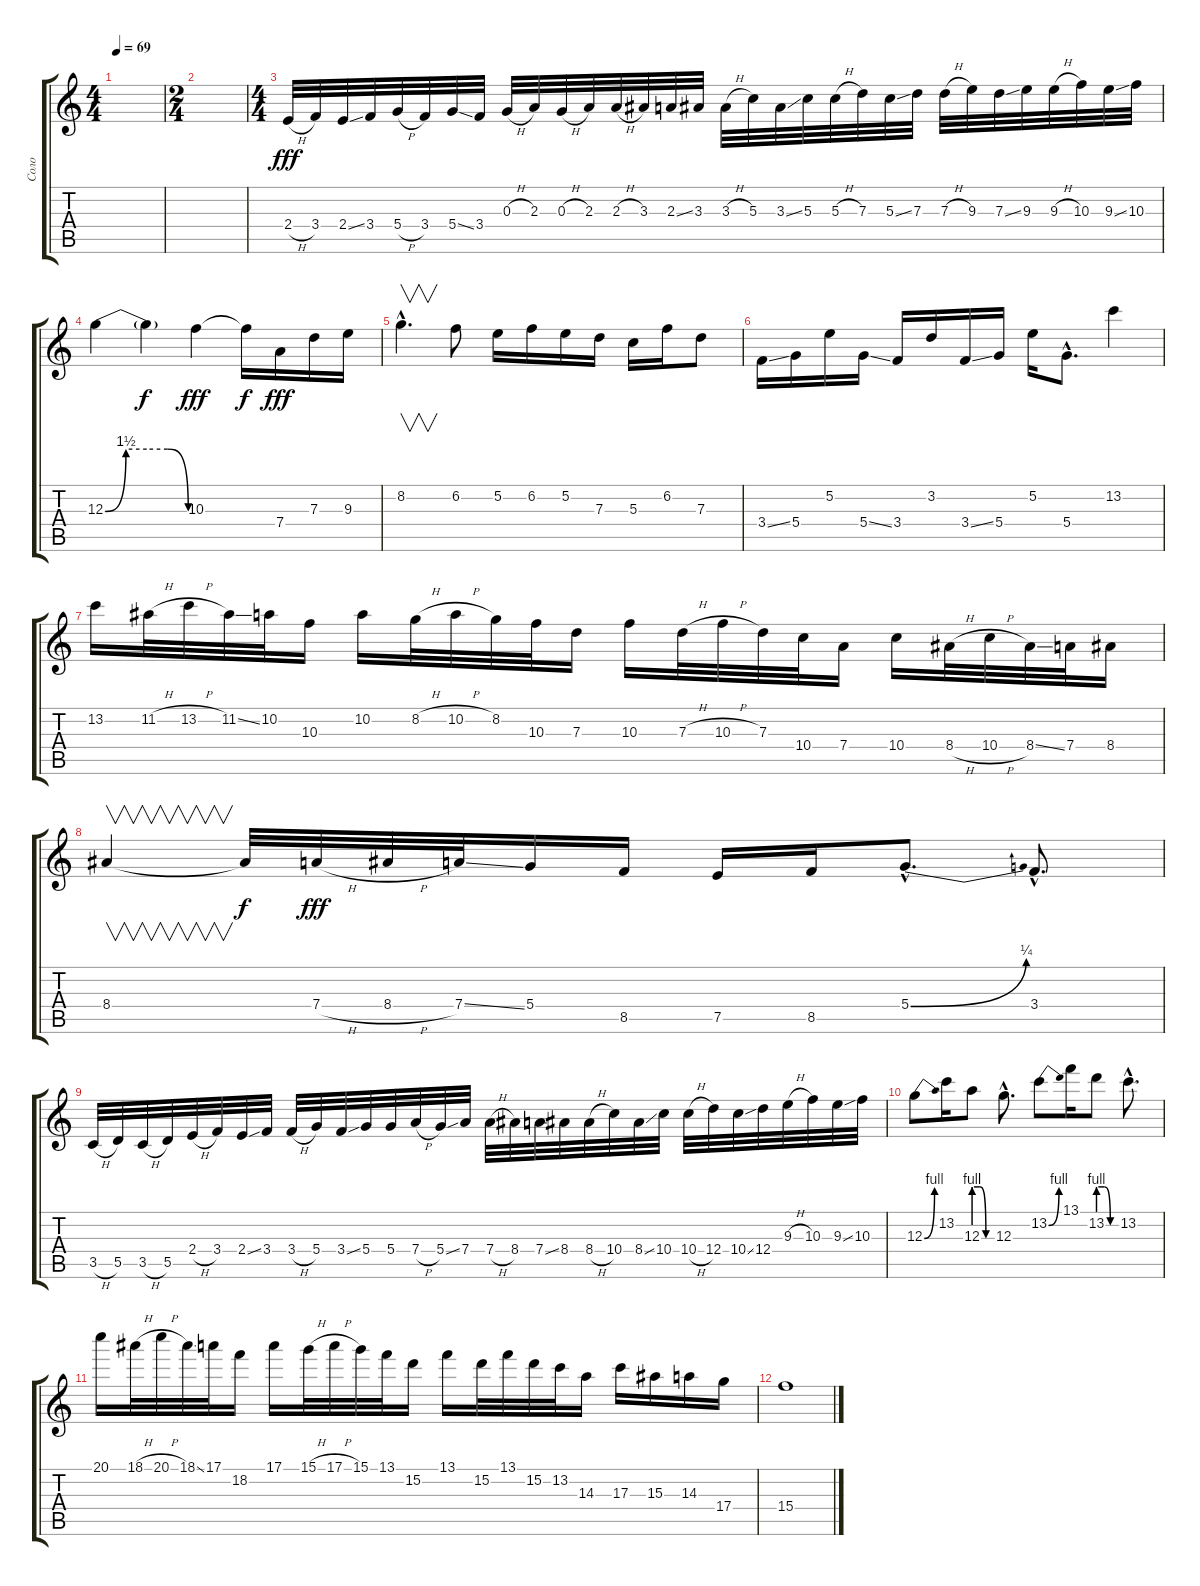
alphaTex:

\track ("Соло" "Соло") {instrument distortionguitar}
\staff {score tabs}
\tuning (E4 B3 G3 D3 A2 E2) {hide}
\ts (4 4)
\tempo 69
\clef g2
\ks c
|
\ts (2 4)
|
\ts (4 4)
2.4{h}.32{dy fff} 3.4.32 2.4{ss}.32 3.4.32 5.4{h}.32 3.4.32 5.4{ss}.32 3.4.32 0.3{h}.32 2.3.32 0.3{h}.32 2.3.32 2.3{h}.32 3.3.32 2.3{ss}.32 3.3.32 3.3{h}.32 5.3.32 3.3{ss}.32 5.3.32 5.3{h}.32 7.3.32 5.3{ss}.32 7.3.32 7.3{h}.32 9.3.32 7.3{ss}.32 9.3.32 9.3{h}.32 10.3.32 9.3{ss}.32 10.3.32 |
12.3{be (custom 0 0 15 6 30 6 45 6 60 0)}.4 12.3{t}.4{dy f} 10.3.4{dy fff} 10.3{t}.16{dy f} 7.4.16{dy fff} 7.3.16 9.3.16 |
8.2{hac}.4{v d} 6.2.8 5.2.16 6.2.16 5.2.16 7.3.16 5.3.16 6.2.16 7.3.8 |
3.4{ss}.16 5.4.16 5.2.16 5.4{ss}.16 3.4.16 3.2.16 3.4{ss}.16 5.4.16 5.2.16 5.4{hac}.8{d} 13.2.4 |
13.2.16 11.2{h}.32 13.2{h}.32 11.2{ss}.32 10.2.32 10.3.16 10.2.16 8.2{h}.32 10.2{h}.32 8.2.32 10.3.32 7.3.16 10.3.16 7.3{h}.32 10.3{h}.32 7.3.32 10.4.32 7.4.16 10.4.16 8.4{h}.32 10.4{h}.32 8.4{ss}.32 7.4.32 8.4.16 |
8.4.4{v} 8.4{t}.32{dy f} 7.4{h}.32{dy fff} 8.4{h}.32 7.4{ss}.32 5.4.16 8.5.16 7.5.16 8.5.16 5.4{be (bend 0 0 60 1) hac}.8{d} 3.4{hac}.8{d} |
3.5{h}.32 5.5.32 3.5{h}.32 5.5.32 2.4{h}.32 3.4.32 2.4{ss}.32 3.4.32 3.4{h}.32 5.4.32 3.4{ss}.32 5.4.32 5.4.32 7.4{h}.32 5.4{ss}.32 7.4.32 7.4{h}.32 8.4.32 7.4{ss}.32 8.4.32 8.4{h}.32 10.4.32 8.4{ss}.32 10.4.32 10.4{h}.32 12.4.32 10.4{ss}.32 12.4.32 9.3{h}.32 10.3.32 9.3{ss}.32 10.3.32 |
12.3{be (bend 0 0 60 4)}.8 13.2.16 12.3{be (custom 0 4 20 4 40 0 60 0)}.8 12.3{hac}.8{d} 13.2{be (bend 0 0 60 4)}.8 13.1.16 13.2{be (custom 0 4 20 4 40 0 60 0)}.8 13.2{hac}.8{d} |
20.1.16 18.1{h}.32 20.1{h}.32 18.1{ss}.32 17.1.32 18.2.16 17.1.16 15.1{h}.32 17.1{h}.32 15.1.32 13.1.32 15.2.16 13.1.16 15.2.32 13.1.32 15.2.32 13.2.32 14.3.16 17.3.16 15.3.16 14.3.16 17.4.16 |
15.4.1{volume 0}
